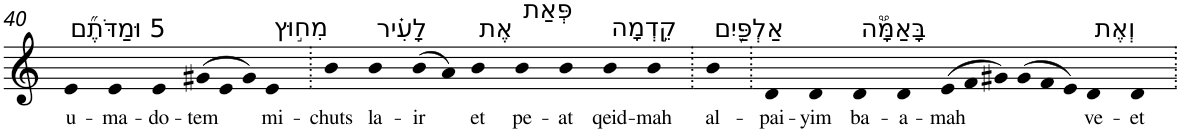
**kern	**text
*part1	*part1
*staff1	*staff1
*I"Piano	*
*I'Pno	*
!!LO:PB:g=z
*clefG2	*
*k[]	*
=40	=40
!LO:TX:a:t=5 וּמַדֹּתֶ֞ם	!
!	!LO:LY:b
4e	u-
!	!LO:LY:b
4e	-ma-
!	!LO:LY:b
4e	-do-
*Xtuplet	*
!	!LO:LY:b
(>12g#X	-tem
12e	.
12g#)	.
!LO:TX:a:t=מִח֣וּץ	!
!	!LO:LY:b
4e	mi-
=41.	=41.
!	!LO:LY:b
4b	-chuts
!LO:TX:a:t=לָעִ֗יר	!
!	!LO:LY:b
4b	la-
!	!LO:LY:b
(>8b	-ir
8a)	.
!LO:TX:a:t=אֶת	!
!	!LO:LY:b
4b	et
!LO:TX:a:t=פְּאַת	!
!	!LO:LY:b
4b	pe-
!	!LO:LY:b
4b	-at
!LO:TX:a:t=קֵ֣דְמָה	!
!	!LO:LY:b
4b	qeid-
!	!LO:LY:b
4b	-mah
=42.	=42.
!LO:TX:a:t=אַלְפַּ֪יִם	!
!	!LO:LY:b
4b	al-
=43.	=43.
!	!LO:LY:b
4d	-pai-
!	!LO:LY:b
4d	-yim
!LO:TX:a:t=בָּאַמָּ֟ה	!
!	!LO:LY:b
4d	ba-
!	!LO:LY:b
4d	-a-
!	!LO:LY:b
(>12e	-mah
12f	.
12g#X)	.
(>12g#	.
12f	.
12e)	.
!LO:TX:a:t=וְאֶת	!
!	!LO:LY:b
4d	ve-
!	!LO:LY:b
4d	-et
=.	=.
*-	*-
